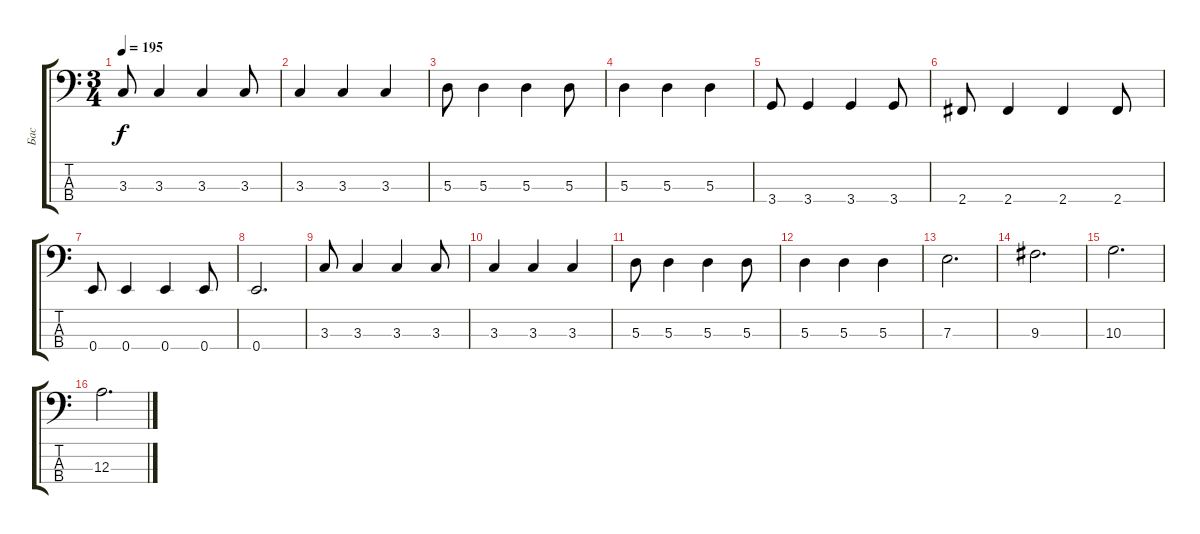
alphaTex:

\track ("Бас" "Бас") {instrument electricbassfinger}
\staff {score tabs}
\tuning (G2 D2 A1 E1) {hide}
\ts (3 4)
\tempo 195
\clef f4
\ks c
3.3.8{dy f} 3.3.4 3.3.4 3.3.8 |
3.3.4 3.3.4 3.3.4 |
5.3.8 5.3.4 5.3.4 5.3.8 |
5.3.4 5.3.4 5.3.4 |
3.4.8 3.4.4 3.4.4 3.4.8 |
2.4.8 2.4.4 2.4.4 2.4.8 |
0.4.8 0.4.4 0.4.4 0.4.8 |
0.4.2{d} |
3.3.8 3.3.4 3.3.4 3.3.8 |
3.3.4 3.3.4 3.3.4 |
5.3.8 5.3.4 5.3.4 5.3.8 |
5.3.4 5.3.4 5.3.4 |
7.3.2{d} |
9.3.2{d} |
10.3.2{d} |
12.3.2{d}
